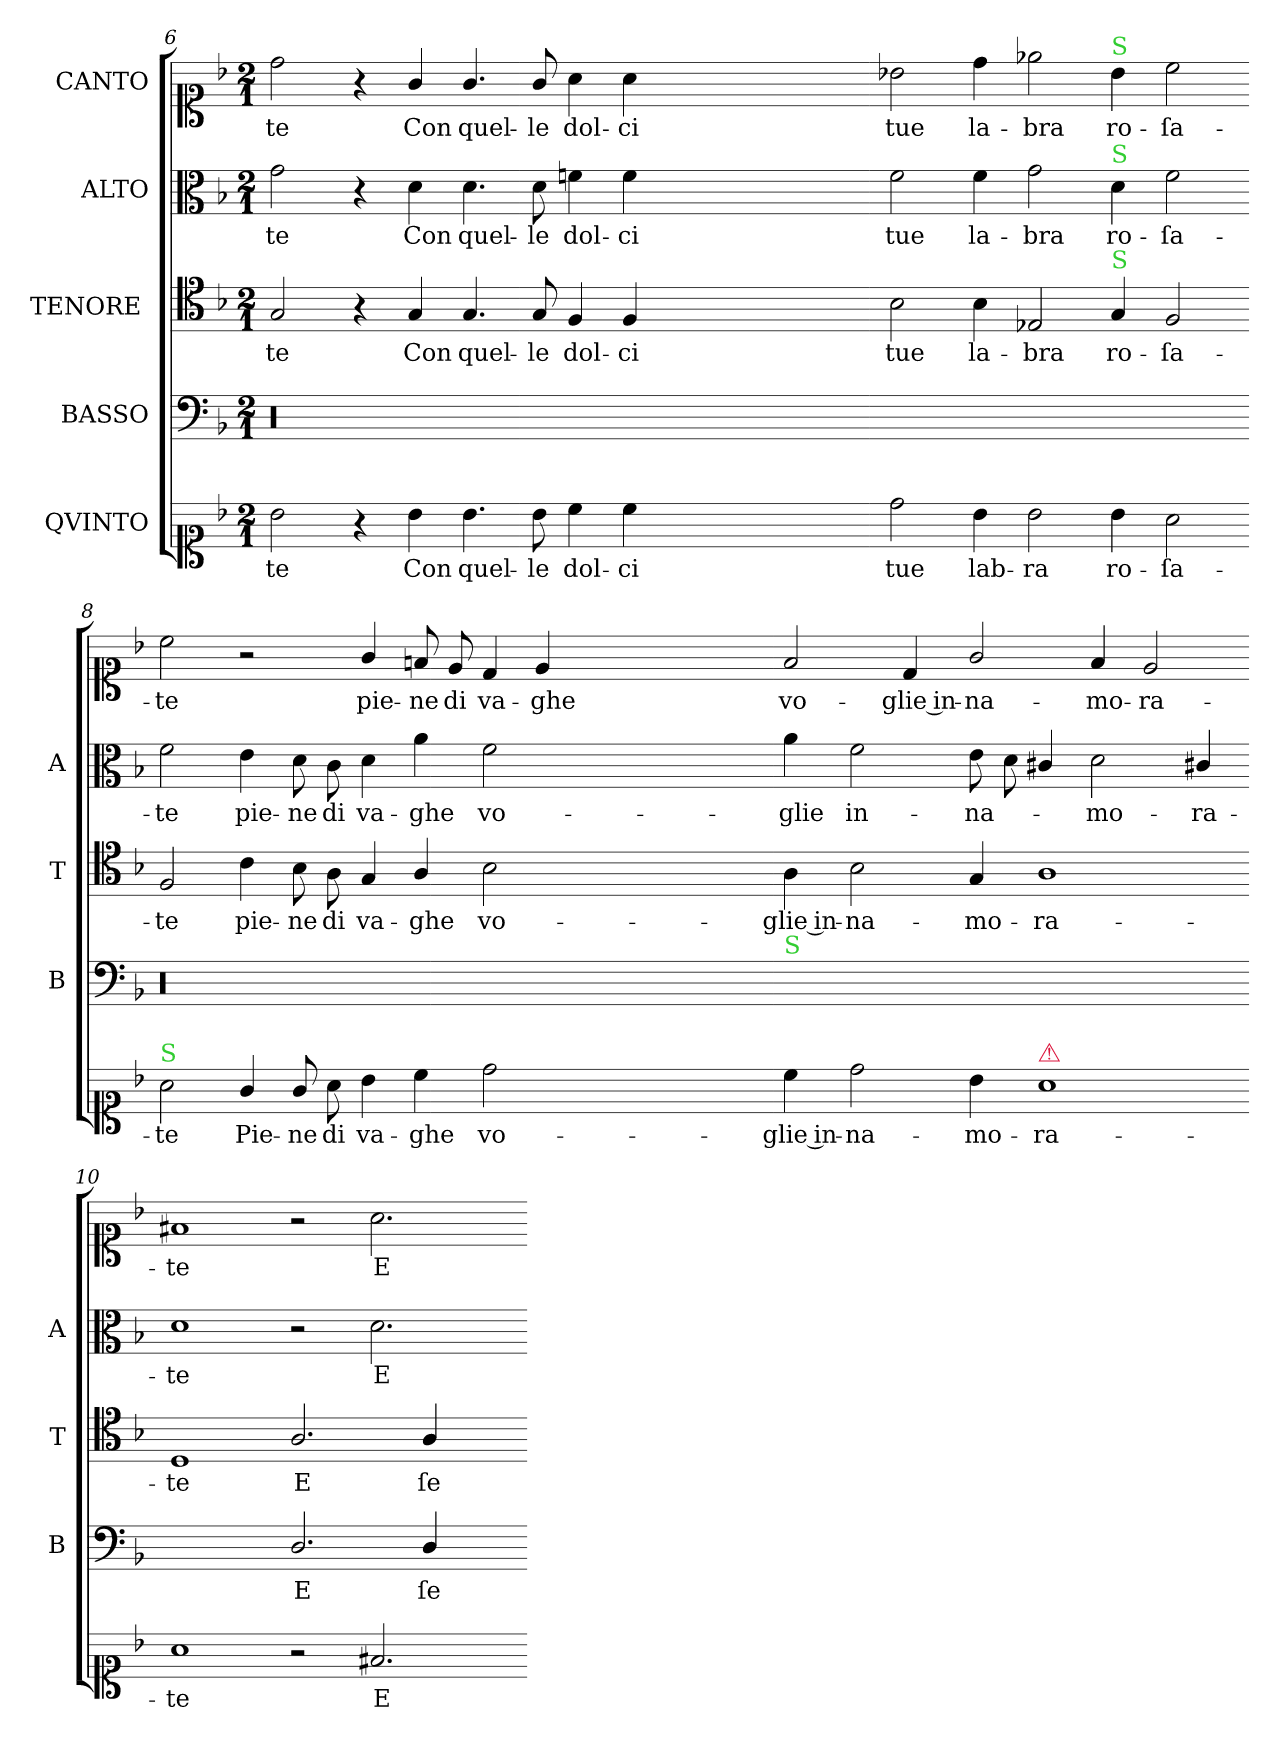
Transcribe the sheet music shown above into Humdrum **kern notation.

**kern	**text	**kern	**text	**kern	**text	**kern	**text	**kern	**text
*part5	*part5	*part4	*part4	*part3	*part3	*part2	*part2	*part1	*part1
*staff5	*staff5	*staff4	*staff4	*staff3	*staff3	*staff2	*staff2	*staff1	*staff1
*I"QVINTO	*	*I"BASSO	*	*I"TENORE 	*	*I"ALTO	*	*I"CANTO	*
*	*	*I'B	*	*I'T	*	*I'A	*	*	*
*clefC1	*	*clefF4	*	*clefC4	*	*clefC3	*	*clefC1	*
*k[b-]	*	*k[b-]	*	*k[b-]	*	*k[b-]	*	*k[b-]	*
*M2/1	*	*M2/1	*	*M2/1	*	*M2/1	*	*M2/1	*
=6	=6	=6	=6	=6	=6	=6	=6	=6	=6
2b-\	te	00r	.	2G/	-te	2g\	-te	2dd\	-te
4r	.	.	.	4r	.	4r	.	4r	.
4b-\	Con	.	.	4G/	Con	4d\	Con	4g/	Con
4.b-\	quel-	.	.	4.G/	quel-	4.d\	quel-	4.g/	quel-
8b-\	-le	.	.	8G/	-le	8d\	-le	8g/	-le
4cc\	dol-	.	.	4F/	dol-	4fn\	dol-	4a\	dol-
4cc\	-ci	.	.	4F/	-ci	4f\	-ci	4a\	-ci
0ryy	.	.	.	0ryy	.	0ryy	.	0ryy	.
=7-	=7-	=7-	=7-	=7-	=7-	=7-	=7-	=7-	=7-
2dd\	tue	0ryy	.	2B-\	tue	2f\	tue	2b-X\	tue
4b-\	lab-	.	.	4B-\	la-	4f\	la-	4dd\	la-
2b-\	-ra	.	.	2E-X/	-bra	2g\	-bra	2ee-X\	-bra
!	!	!	!	!	!	!	!	!LO:TX:a:color=limegreen:t=S	!
!	!	!	!	!	!	!LO:TX:a:color=limegreen:t=S	!	!	!
!	!	!	!	!LO:TX:a:color=limegreen:t=S	!	!	!	!	!
4b-\	ro-	.	.	4G/	ro-	4d\	ro-	4b-\	ro-
2a\	-ſa-	.	.	2F/	-ſa-	2f\	-ſa-	2cc\	-ſa-
=8-	=8-	=8-	=8-	=8-	=8-	=8-	=8-	=8-	=8-
!LO:TX:a:color=limegreen:t=S	!	!	!	!	!	!	!	!	!
2a\	-te	00r	.	2F/	-te	2f\	-te	2cc\	-te
4g/	Pie-	.	.	4c\	pie-	4e\	pie-	2r	.
8g/	-ne	.	.	8B-\	-ne	8d\	-ne	.	.
8a\	di	.	.	8A\	di	8c\	di	.	.
4b-\	va-	.	.	4G/	va-	4d\	va-	4g/	pie-
4cc\	-ghe	.	.	4A/	-ghe	4a\	-ghe	8fn/	-ne
.	.	.	.	.	.	.	.	8e/	di
2dd\	vo-	.	.	2B-\	vo-	2f\	vo-	4d/	va-
.	.	.	.	.	.	.	.	4e/	-ghe
0ryy	.	.	.	0ryy	.	0ryy	.	0ryy	.
=9-	=9-	=9-	=9-	=9-	=9-	=9-	=9-	=9-	=9-
!	!	!LO:TX:a:color=limegreen:t=S	!	!	!	!	!	!	!
4cc\	-glie in-	0ryy	.	4A\	-glie in-	4a\	-glie	2f/	vo-
2dd\	-na-	.	.	2B-\	-na-	2f\	in-	.	.
.	.	.	.	.	.	.	.	4d/	-glie in-
4b-\	-mo-	.	.	4G/	-mo-	8e\	-na-	2g/	-na-
.	.	.	.	.	.	8d\	.	.	.
!LO:TX:a:color=crimson:t=⚠	!	!	!	!	!	!	!	!	!
1a	-ra-	.	.	1A	-ra-	4c#X/	.	.	.
.	.	.	.	.	.	2d\	-mo-	4f/	-mo-
.	.	.	.	.	.	.	.	2e/	-ra-
.	.	.	.	.	.	4c#X/	-ra-	.	.
=10-	=10-	=10-	=10-	=10-	=10-	=10-	=10-	=10-	=10-
1a	-te	1ryy	.	1D	-te	1d	-te	1f#X	-te
2r	.	2.D/	E	2.A/	E	2r	.	2r	.
2.f#X/	E	.	.	.	.	2.d\	E	2.a\	E
.	.	4D/	ſe-	4A/	ſe	.	.	.	.
.	.	4ryy	.	4ryy	.	.	.	.	.
=-	=-	=-	=-	=-	=-	=-	=-	=-	=-
*-	*-	*-	*-	*-	*-	*-	*-	*-	*-
